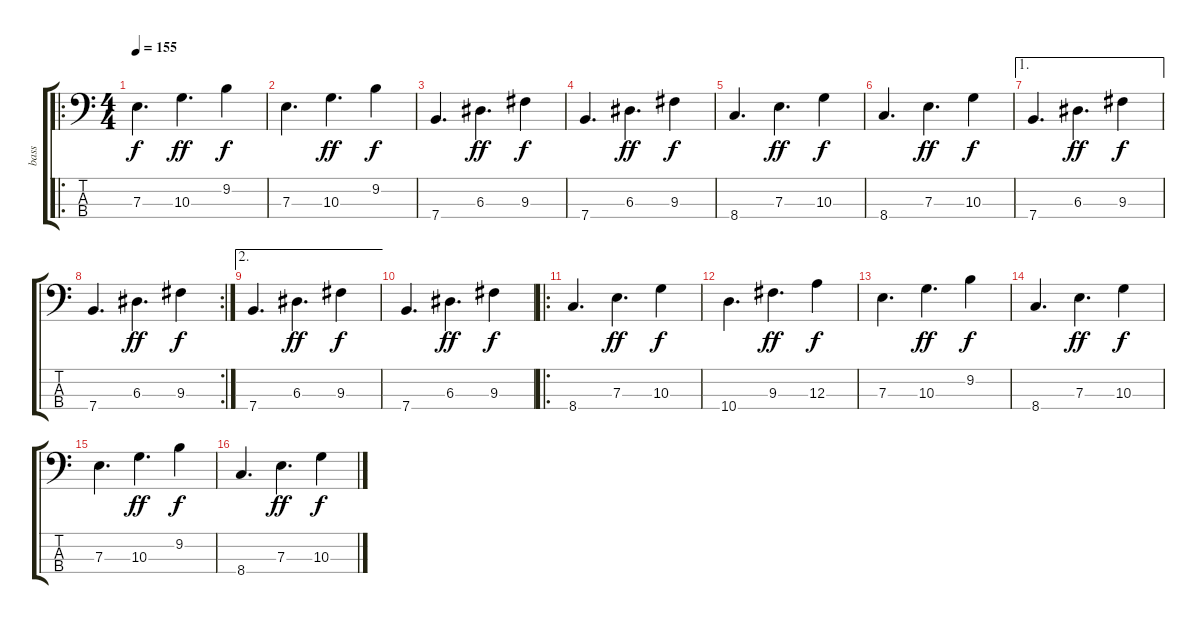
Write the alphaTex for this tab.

\track ("bass" "bass") {instrument electricbassfinger}
\staff {score tabs}
\tuning (G2 D2 A1 E1) {hide}
\ro
\ts (4 4)
\tempo 155
\clef f4
\ks c
7.3.4{d dy f} 10.3.4{d dy ff} 9.2.4{dy f} |
7.3.4{d} 10.3.4{d dy ff} 9.2.4{dy f} |
7.4.4{d} 6.3.4{d dy ff} 9.3.4{dy f} |
7.4.4{d} 6.3.4{d dy ff} 9.3.4{dy f} |
8.4.4{d} 7.3.4{d dy ff} 10.3.4{dy f} |
8.4.4{d} 7.3.4{d dy ff} 10.3.4{dy f} |
\ae 1
7.4.4{d} 6.3.4{d dy ff} 9.3.4{dy f} |
\rc 2
7.4.4{d} 6.3.4{d dy ff} 9.3.4{dy f} |
\ae 2
7.4.4{d} 6.3.4{d dy ff} 9.3.4{dy f} |
7.4.4{d} 6.3.4{d dy ff} 9.3.4{dy f} |
\ro
8.4.4{d} 7.3.4{d dy ff} 10.3.4{dy f} |
10.4.4{d} 9.3.4{d dy ff} 12.3.4{dy f} |
7.3.4{d} 10.3.4{d dy ff} 9.2.4{dy f} |
8.4.4{d} 7.3.4{d dy ff} 10.3.4{dy f} |
7.3.4{d} 10.3.4{d dy ff} 9.2.4{dy f} |
8.4.4{d} 7.3.4{d dy ff} 10.3.4{dy f}
